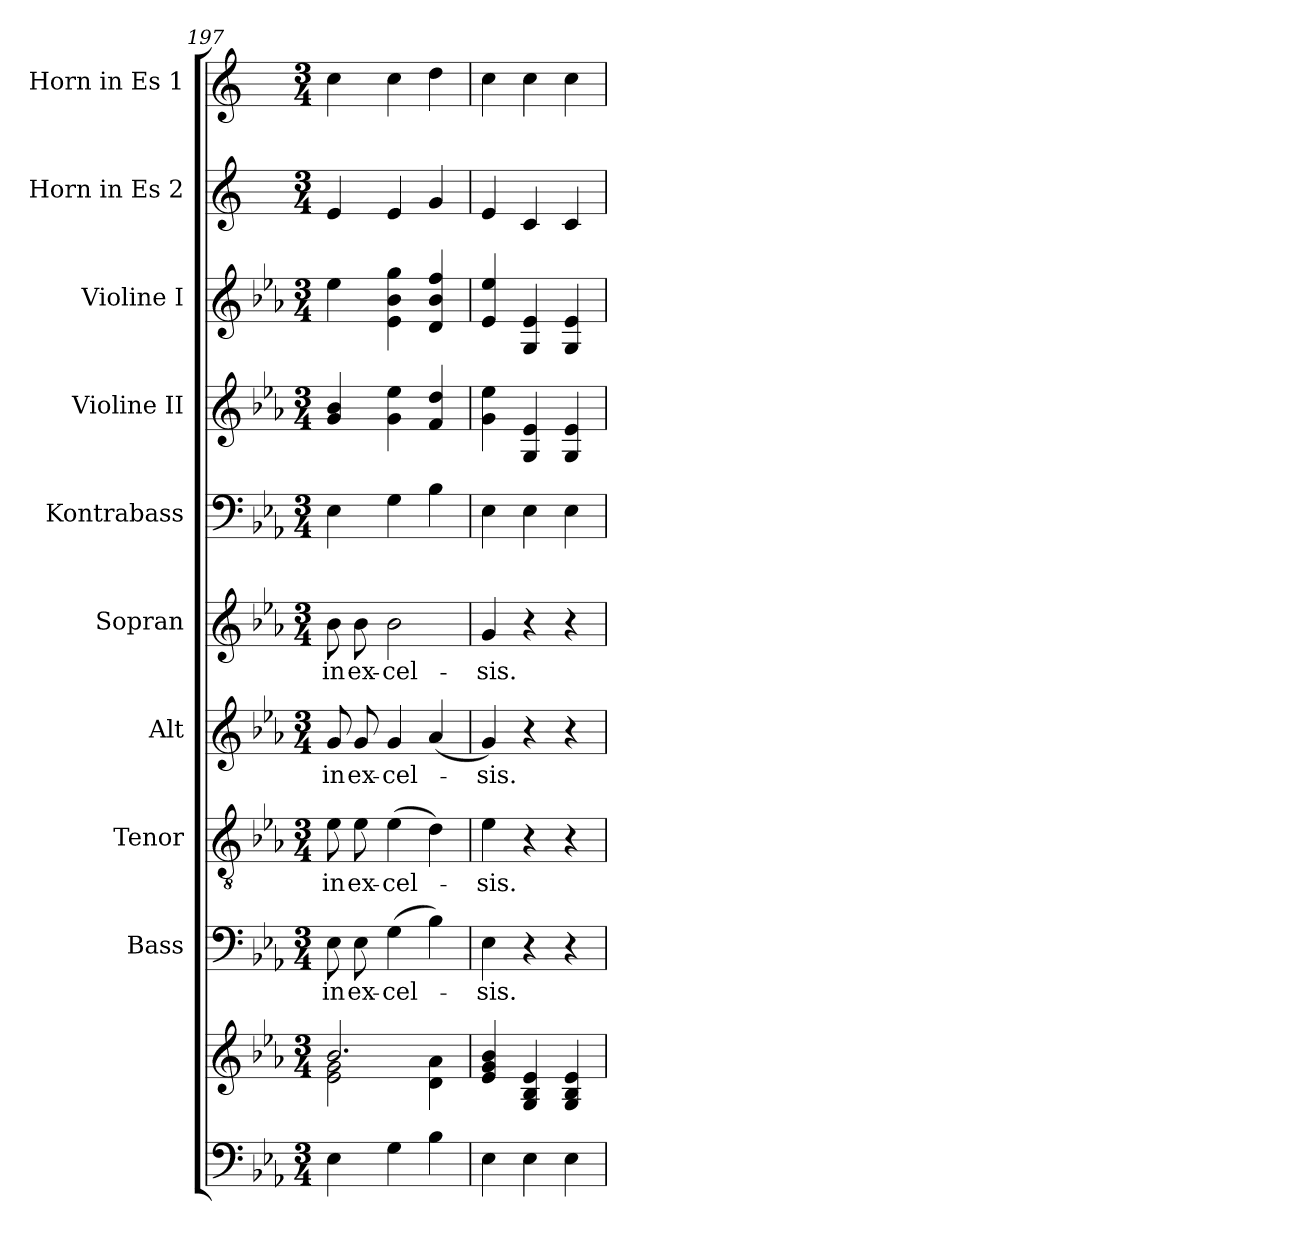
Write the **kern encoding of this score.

**kern	**kern	**kern	**text	**kern	**text	**kern	**text	**kern	**text	**kern	**kern	**kern	**kern	**kern
*part10	*part10	*part9	*part9	*part8	*part8	*part7	*part7	*part6	*part6	*part5	*part4	*part3	*part2	*part1
*staff11	*staff10	*staff9	*staff9	*staff8	*staff8	*staff7	*staff7	*staff6	*staff6	*staff5	*staff4	*staff3	*staff2	*staff1
*	*	*I"Bass	*	*I"Tenor	*	*I"Alt	*	*I"Sopran	*	*I"Kontrabass	*I"Violine II	*I"Violine I	*I"Horn in Es 2	*I"Horn in Es 1
*	*	*I'B.	*	*I'T.	*	*I'A.	*	*I'S.	*	*I'Kb.	*I'Vl. II	*I'Vl. I	*I'Hr. Es 2	*I'Hr. Es 1
*clefF4	*clefG2	*clefF4	*	*clefGv2	*	*clefG2	*	*clefG2	*	*clefF4	*clefG2	*clefG2	*clefG2	*clefG2
*	*	*	*	*	*	*	*	*	*	*ITrd7c12	*	*	*ITrd5c9	*ITrd5c9
*k[b-e-a-]	*k[b-e-a-]	*k[b-e-a-]	*	*k[b-e-a-]	*	*k[b-e-a-]	*	*k[b-e-a-]	*	*k[b-e-a-]	*k[b-e-a-]	*k[b-e-a-]	*k[b-e-a-]	*k[b-e-a-]
*E-:	*E-:	*E-:	*	*E-:	*	*E-:	*	*E-:	*	*E-:	*E-:	*E-:	*E-:	*E-:
*M3/4	*M3/4	*M3/4	*	*M3/4	*	*M3/4	*	*M3/4	*	*M3/4	*M3/4	*M3/4	*M3/4	*M3/4
=197	=197	=197	=197	=197	=197	=197	=197	=197	=197	=197	=197	=197	=197	=197
*	*^	*	*	*	*	*	*	*	*	*	*	*	*	*
!	!	!	!	!LO:LY:b	!	!LO:LY:b	!	!LO:LY:b	!	!LO:LY:b	!	!	!	!	!
4E-\	2.b-/	2e-\ 2g\	8E-\	in	8e-\	in	8g/	in	8b-\	in	4EE-\	4g/ 4b-/	4ee-\	4G/	4e-\
!	!	!	!	!LO:LY:b	!	!LO:LY:b	!	!LO:LY:b	!	!LO:LY:b	!	!	!	!	!
.	.	.	8E-\	ex-	8e-\	ex-	8g/	ex-	8b-\	ex-	.	.	.	.	.
!	!	!	!	!LO:LY:b	!	!LO:LY:b	!	!LO:LY:b	!	!LO:LY:b	!	!	!	!	!
4G\	.	.	(>4G\	-cel-	(>4e-\	-cel-	4g/	-cel-	2b-\	-cel-	4GG\	4g\ 4ee-\	4e-\ 4b-\ 4gg\	4G/	4e-\
4B-\	.	4d\ 4a-\	4B-\)	.	4d\)	.	(<4a-/	.	.	.	4BB-\	4f/ 4dd/	4d/ 4b-/ 4ff/	4B-/	4f\
=198	=198	=198	=198	=198	=198	=198	=198	=198	=198	=198	=198	=198	=198	=198	=198
!	!	!	!	!LO:LY:b	!	!LO:LY:b	!	!LO:LY:b	!	!LO:LY:b	!	!	!	!	!
*	*v	*v	*	*	*	*	*	*	*	*	*	*	*	*	*
4E-\	4e-/ 4g/ 4b-/	4E-\	-sis.	4e-\	-sis.	4g/)	-sis.	4g/	-sis.	4EE-\	4g\ 4ee-\	4e-/ 4ee-/	4G/	4e-\
4E-\	4G/ 4B-/ 4e-/	4r	.	4r	.	4r	.	4r	.	4EE-\	4G/ 4e-/	4G/ 4e-/	4E-/	4e-\
4E-\	4G/ 4B-/ 4e-/	4r	.	4r	.	4r	.	4r	.	4EE-\	4G/ 4e-/	4G/ 4e-/	4E-/	4e-\
=	=	=	=	=	=	=	=	=	=	=	=	=	=	=
*-	*-	*-	*-	*-	*-	*-	*-	*-	*-	*-	*-	*-	*-	*-
